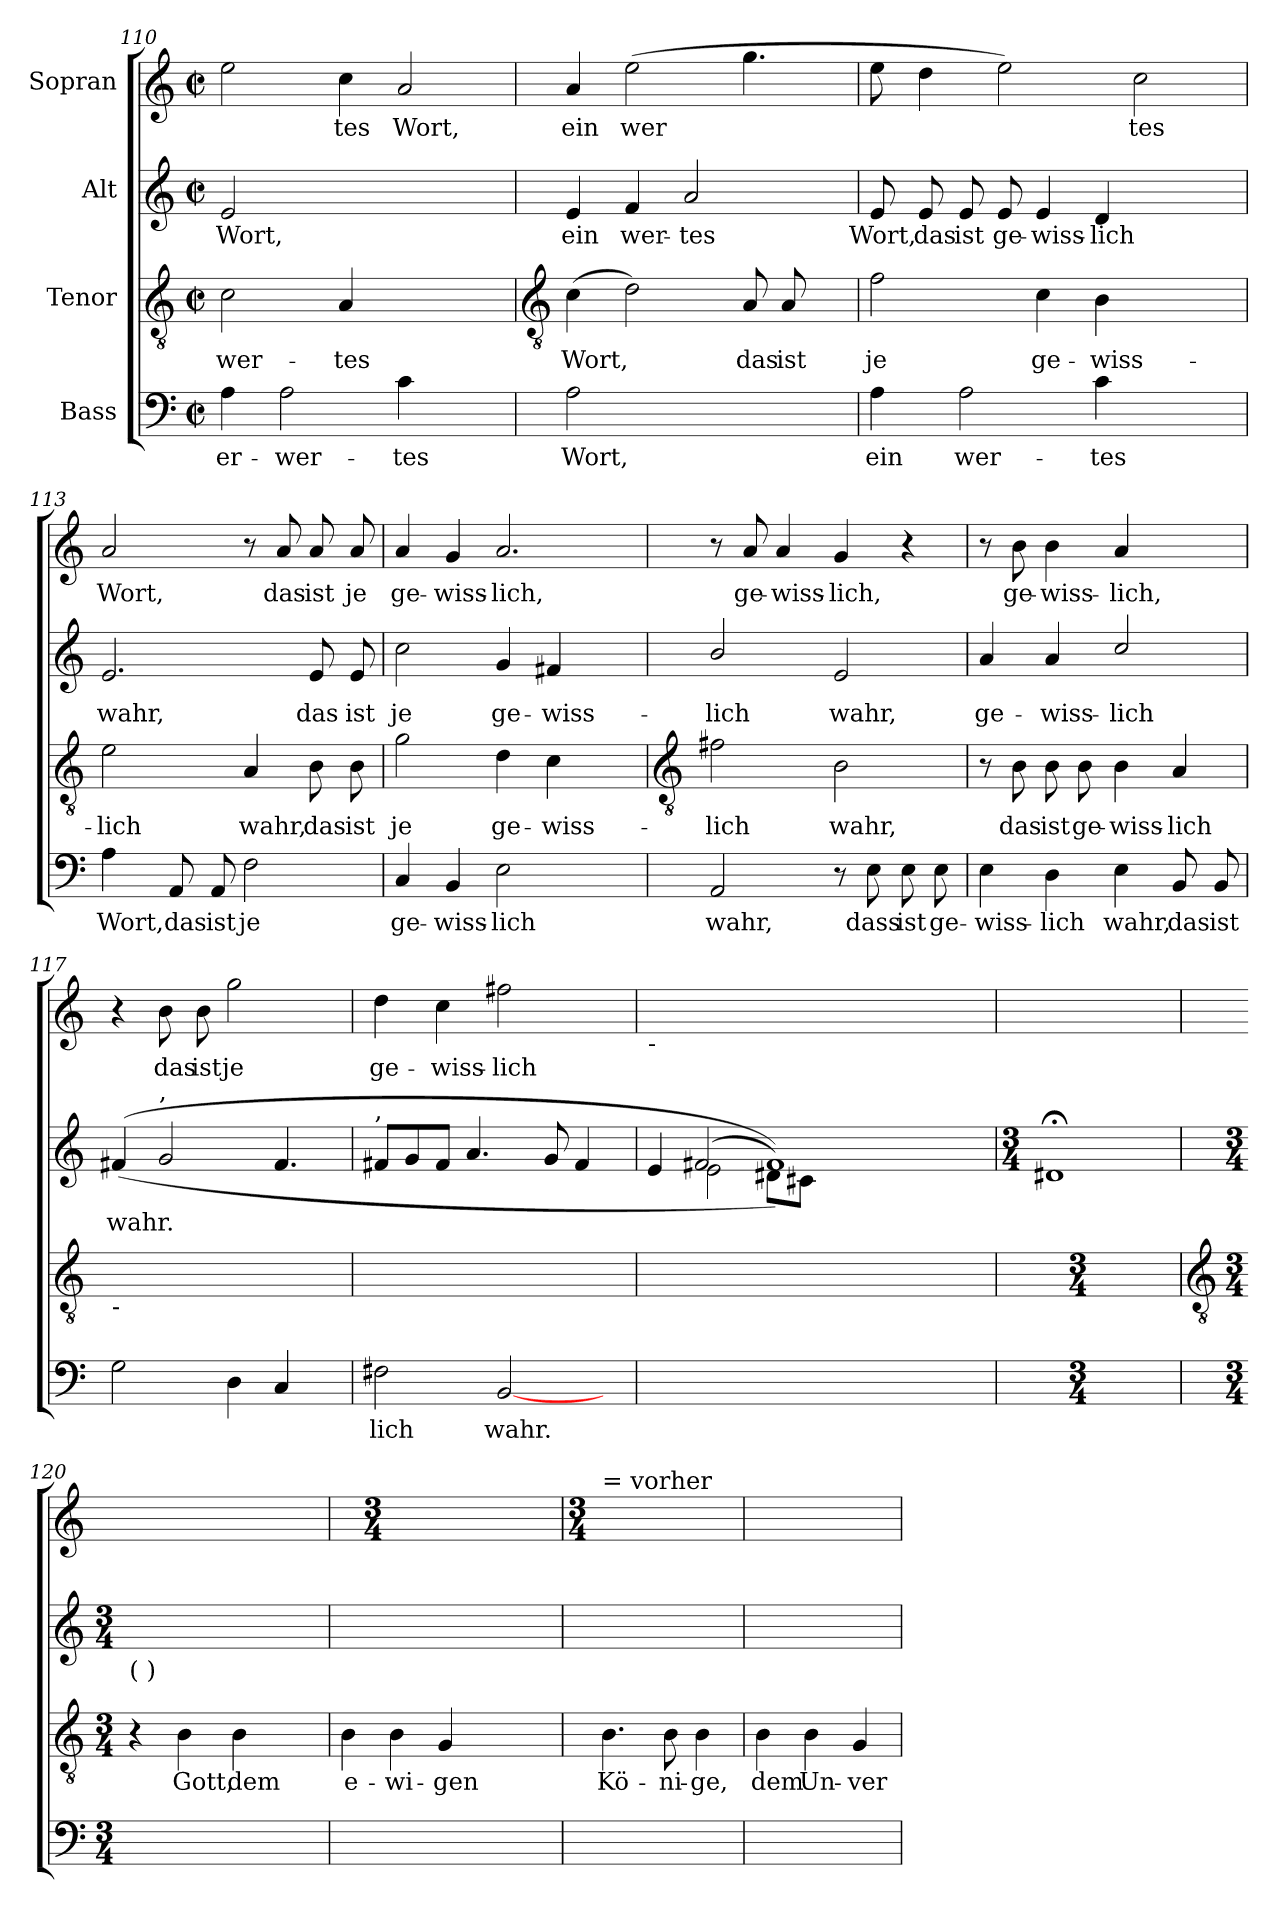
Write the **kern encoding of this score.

**kern	**text	**kern	**text	**kern	**text	**kern	**text
*part4	*part4	*part3	*part3	*part2	*part2	*part1	*part1
*staff4	*staff4	*staff3	*staff3	*staff2	*staff2	*staff1	*staff1
*I"Bass	*	*I"Tenor	*	*I"Alt	*	*I"Sopran	*
*clefF4	*	*clefGv2	*	*clefG2	*	*clefG2	*
*k[]	*	*k[]	*	*k[]	*	*k[]	*
*C:	*	*C:	*	*C:	*	*C:	*
*M2/2	*	*M2/2	*	*M2/2	*	*M2/2	*
*met(c|)	*	*met(c|)	*	*met(c|)	*	*met(c|)	*
=110	=110	=110	=110	=110	=110	=110	=110
!	!LO:LY:b	!	!LO:LY:b	!	!LO:LY:b	!	!
4A	-er-	2c	wer-	2e	Wort,	2ee	.
!	!LO:LY:b	!	!	!	!	!	!
2A	-wer-	.	.	.	.	.	.
!	!	!	!LO:LY:b	!	!	!	!LO:LY:b
.	.	4A	-tes	2.ryy	.	4cc	tes
!	!LO:LY:b	!	!	!	!	!	!LO:LY:b
4c	-tes	2ryy	.	.	.	2a	Wort,
4ryy	.	.	.	.	.	.	.
!!LO:LB:g=z
=111	=111	=111	=111	=111	=111	=111	=111
*	*	*clefGv2	*	*	*	*	*
!	!LO:LY:b	!	!LO:LY:b	!	!LO:LY:b	!	!LO:LY:b
2A	Wort,	(>4c	Wort,	4e	ein	4a	ein
!	!	!	!	!	!LO:LY:b	!	!LO:LY:b
.	.	2d)	.	4f	wer-	(>2ee	wer
!	!	!	!	!	!LO:LY:b	!	!
2ryy	.	.	.	2a	-tes	.	.
!	!	!	!LO:LY:b	!	!	!	!
.	.	8A	das	.	.	4.gg	.
!	!	!	!LO:LY:b	!	!	!	!
.	.	8A	ist	.	.	.	.
8ryy	.	8ryy	.	8ryy	.	.	.
!!LO:LB:g=z
=112	=112	=112	=112	=112	=112	=112	=112
!	!LO:LY:b	!	!LO:LY:b	!	!LO:LY:b	!	!
4A	ein	2f	je	8e	Wort,	8ee	.
!	!	!	!	!	!LO:LY:b	!	!
.	.	.	.	8e	das	4dd	.
!	!LO:LY:b	!	!	!	!LO:LY:b	!	!
2A	wer-	.	.	8e	ist	.	.
!	!	!	!	!	!LO:LY:b	!	!
.	.	.	.	8e	ge-	2ee)	.
!	!	!	!LO:LY:b	!	!LO:LY:b	!	!
.	.	4c	ge-	4e	-wiss-	.	.
!	!LO:LY:b	!	!LO:LY:b	!	!LO:LY:b	!	!
4c	-tes	4B	-wiss-	4d	-lich	.	.
!	!	!	!	!	!	!	!LO:LY:b
.	.	.	.	.	.	2cc	tes
4.ryy	.	4.ryy	.	4.ryy	.	.	.
!!LO:LB:g=z
=113	=113	=113	=113	=113	=113	=113	=113
!	!LO:LY:b	!	!LO:LY:b	!	!LO:LY:b	!	!LO:LY:b
4A	Wort,	2e	-lich	2.e	wahr,	2a	Wort,
!	!LO:LY:b	!	!	!	!	!	!
8AA	das	.	.	.	.	.	.
!	!LO:LY:b	!	!	!	!	!	!
8AA	ist	.	.	.	.	.	.
!	!LO:LY:b	!	!LO:LY:b	!	!	!	!
2F	je	4A	wahr,	.	.	8r	.
!	!	!	!	!	!	!	!LO:LY:b
.	.	.	.	.	.	8a	das
!	!	!	!LO:LY:b	!	!LO:LY:b	!	!LO:LY:b
.	.	8B	das	8e	das	8a	ist
!	!	!	!LO:LY:b	!	!LO:LY:b	!	!LO:LY:b
.	.	8B	ist	8e	ist	8a	je
=114	=114	=114	=114	=114	=114	=114	=114
!	!LO:LY:b	!	!LO:LY:b	!	!LO:LY:b	!	!LO:LY:b
4C	ge-	2g	je	2cc	je	4a	ge-
!	!LO:LY:b	!	!	!	!	!	!LO:LY:b
4BB	-wiss-	.	.	.	.	4g	-wiss-
!	!LO:LY:b	!	!LO:LY:b	!	!LO:LY:b	!	!LO:LY:b
2E	-lich	4d	ge-	4g	ge-	2.a	-lich,
!	!	!	!LO:LY:b	!	!LO:LY:b	!	!
.	.	4c	-wiss-	4f#X	-wiss-	.	.
4ryy	.	4ryy	.	4ryy	.	.	.
!!LO:LB:g=z
=115	=115	=115	=115	=115	=115	=115	=115
*	*	*clefGv2	*	*	*	*	*
!	!LO:LY:b	!	!LO:LY:b	!	!LO:LY:b	!	!
*	*	*	*	*^	*	*	*
2AA	wahr,	2f#X	-lich	2b	1ryy	-lich	8r	.
!	!	!	!	!	!	!	!	!LO:LY:b
.	.	.	.	.	.	.	8a	ge-
!	!	!	!	!	!	!	!	!LO:LY:b
.	.	.	.	.	.	.	4a	-wiss-
!	!	!	!LO:LY:b	!	!	!LO:LY:b	!	!LO:LY:b
8r	.	2B	wahr,	2e	.	wahr,	4g	-lich,
!	!LO:LY:b	!	!	!	!	!	!	!
8E	dass	.	.	.	.	.	.	.
!	!LO:LY:b	!	!	!	!	!	!	!
8E	ist	.	.	.	.	.	4r	.
!	!LO:LY:b	!	!	!	!	!	!	!
8E	ge-	.	.	.	.	.	.	.
!!LO:LB:g=z
=116	=116	=116	=116	=116	=116	=116	=116	=116
!	!LO:LY:b	!	!	!	!	!LO:LY:b	!	!
4E	-wiss-	8r	.	4a	1ryy	ge-	8r	.
!	!	!	!LO:LY:b	!	!	!	!	!LO:LY:b
.	.	8B	das	.	.	.	8b	ge-
!	!LO:LY:b	!	!LO:LY:b	!	!	!LO:LY:b	!	!LO:LY:b
4D	-lich	8B	ist	4a	.	-wiss-	4b	-wiss-
!	!	!	!LO:LY:b	!	!	!	!	!
.	.	8B	ge-	.	.	.	.	.
!	!LO:LY:b	!	!LO:LY:b	!	!	!LO:LY:b	!	!LO:LY:b
4E	wahr,	4B	-wiss-	2cc	.	-lich	4a	-lich,
!	!LO:LY:b	!	!LO:LY:b	!	!	!	!	!
8BB	das	4A	-lich	.	.	.	4ryy	.
!	!LO:LY:b	!	!	!	!	!	!	!
8BB	ist	.	.	.	.	.	.	.
!!LO:LB:g=z
=117	=117	=117	=117	=117	=117	=117	=117	=117
!	!	!LO:TX:b:t=-	!	!	!	!	!	!
!	!	!	!LO:LY:b	!	!	!LO:LY:b	!	!
2G	.	[1B;<yy	wahr.	(>(<4f#X	1ryy	wahr.	4r	.
!	!	!	!	!LO:TX:a:t=,	!	!	!	!
!	!	!	!	!	!	!	!	!LO:LY:b
.	.	.	.	2g	.	.	8b	das
!	!	!	!	!	!	!	!	!LO:LY:b
.	.	.	.	.	.	.	8b	ist
!	!	!	!	!	!	!	!	!LO:LY:b
4D	.	.	.	.	.	.	2gg	je
4C	.	.	.	4.f#	.	.	.	.
8ryy	.	8ryy	.	.	8ryy	.	8ryy	.
=118	=118	=118	=118	=118	=118	=118	=118	=118
!	!	!	!	!LO:TX:a:t=,	!	!	!	!
!	!LO:LY:b	!	!	!	!	!	!	!LO:LY:b
2F#X	lich	1Byy_	.	8f#XL	1ryy	.	4dd	ge-
.	.	.	.	8g	.	.	.	.
!	!	!	!	!	!	!	!	!LO:LY:b
.	.	.	.	8f#J	.	.	4cc	-wiss-
.	.	.	.	4.a	.	.	.	.
!	!LO:LY:b	!	!	!	!	!	!	!LO:LY:b
[2BB	wahr.	.	.	.	.	.	2ff#X	-lich
.	.	.	.	8g	.	.	.	.
.	.	.	.	4f#	.	.	.	.
8ryy	.	8ryy	.	.	8ryy	.	8ryy	.
=119	=119	=119	=119	=119	=119	=119	=119	=119
!	!	!	!	!	!	!	!LO:TX:b:t=-	!
!	!	!	!	!	!	!	!	!LO:LY:b
0BB;<yy_	.	1Byy_	.	4e	4ryy	.	[1b;<yy	wahr.
.	.	.	.	(>2f#X	2e\	.	.	.
.	.	.	.	1f#)))	8d#X\L	.	.	.
.	.	.	.	.	8c#X\J	.	.	.
.	.	1ryy	.	.	4ryy	.	1ryy	.
.	.	.	.	.	2.ryy	.	.	.
.	.	.	.	4ryy	.	.	.	.
*	*	*	*	*v	*v	*	*	*
=119A	=119A	=119A	=119A	=119A	=119A	=119A	=119A
*	*	*	*	*M3/4	*	*	*
1BByy]	.	1Byy]	.	1d#X;<\	.	1byy_	.
*M3/4	*	*M3/4	*	*	*	*	*
!!LO:LB:g=z
=120A	=120A	=120A	=120A	=120A	=120A	=120A	=120A
*	*	*clefGv2	*	*	*	*	*
*M3/4	*	*M3/4	*	*M3/4	*	*	*
!	!	!	!	!LO:TX:b:t=( )	!	!	!
!	!LO:LY:b	!	!	!	!LO:LY:b	!	!
[2.GGyy	Gott,	4r	.	[2.dyy	Gott,	1byy_	.
!	!	!	!LO:LY:b	!	!	!	!
.	.	4B	Gott,	.	.	.	.
!	!	!	!LO:LY:b	!	!	!	!
.	.	4B	dem	.	.	.	.
4ryy	.	4ryy	.	4ryy	.	.	.
=121A	=121A	=121A	=121A	=121A	=121A	=121A	=121A
!	!	!	!LO:LY:b	!	!	!	!
2GGyy_	.	4B	e-	2dyy_	.	1byy]	.
!	!	!	!LO:LY:b	!	!	!	!
.	.	4B	-wi-	.	.	.	.
!	!	!	!LO:LY:b	!	!	!	!
4GGyy]	.	4G	-gen	4dyy]	.	.	.
4ryy	.	4ryy	.	4ryy	.	.	.
*	*	*	*	*	*	*M3/4	*
!!LO:LB:g=z
=122	=122	=122	=122	=122	=122	=122	=122
*	*	*	*	*	*	*M3/4	*
!	!	!	!	!	!	!LO:TX:a:t== vorher	!
!	!LO:LY:b	!	!LO:LY:b	!	!LO:LY:b	!	!LO:LY:b
[2.GGyy	Gott,	4.B	Kö-	[2.eyy	Gott,	[2.byy	Gott,
!	!	!	!LO:LY:b	!	!	!	!
.	.	8B	-ni-	.	.	.	.
!	!	!	!LO:LY:b	!	!	!	!
.	.	4B	-ge,	.	.	.	.
=123	=123	=123	=123	=123	=123	=123	=123
!	!	!	!LO:LY:b	!	!	!	!
2GGyy_	.	4B	dem	2eyy_	.	2byy_	.
!	!	!	!LO:LY:b	!	!	!	!
.	.	4B	Un-	.	.	.	.
!	!	!	!LO:LY:b	!	!	!	!
4GGyy]	.	4G	-ver-	4eyy]	.	4byy]	.
=	=	=	=	=	=	=	=
*-	*-	*-	*-	*-	*-	*-	*-
